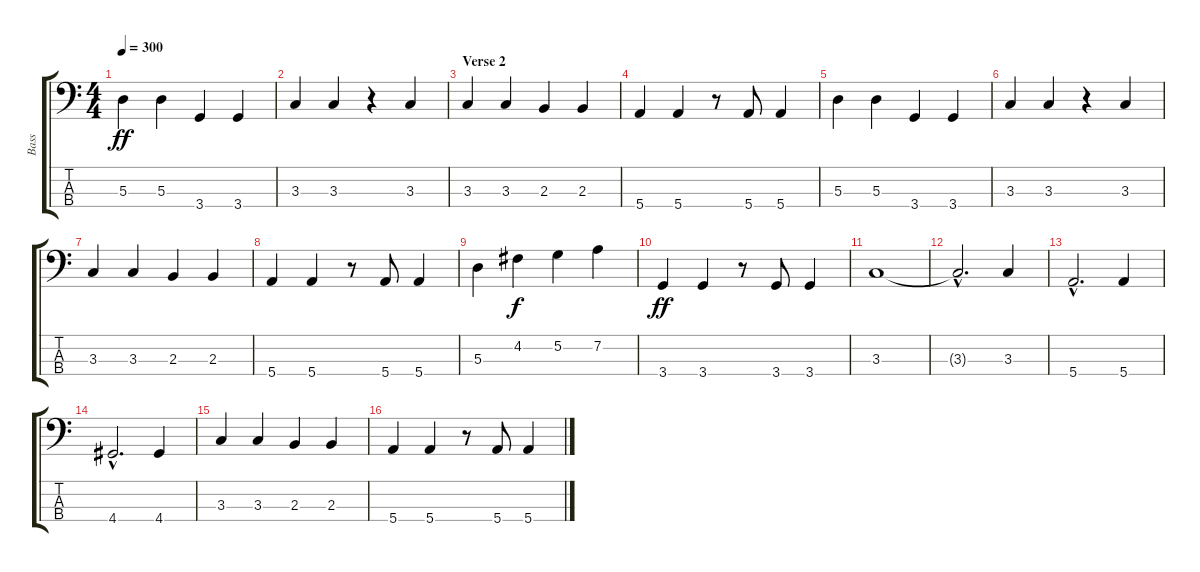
\track ("Bass" "Bass") {instrument electricbassfinger}
\staff {score tabs}
\tuning (G2 D2 A1 E1) {hide}
\ts (4 4)
\tempo 300
\clef f4
\ks c
5.3.4{dy ff} 5.3.4 3.4.4 3.4.4 |
3.3.4 3.3.4 r.4 3.3.4 |
\section ("" "Verse 2")
3.3.4 3.3.4 2.3.4 2.3.4 |
5.4.4 5.4.4 r.8 5.4.8 5.4.4 |
5.3.4 5.3.4 3.4.4 3.4.4 |
3.3.4 3.3.4 r.4 3.3.4 |
3.3.4 3.3.4 2.3.4 2.3.4 |
5.4.4 5.4.4 r.8 5.4.8 5.4.4 |
5.3.4 4.2.4{dy f} 5.2.4 7.2.4 |
3.4.4{dy ff} 3.4.4 r.8 3.4.8 3.4.4 |
3.3.1 |
3.3{hac t}.2{d} 3.3.4 |
5.4{hac}.2{d} 5.4.4 |
4.4{hac}.2{d} 4.4.4 |
3.3.4 3.3.4 2.3.4 2.3.4 |
5.4.4 5.4.4 r.8 5.4.8 5.4.4
